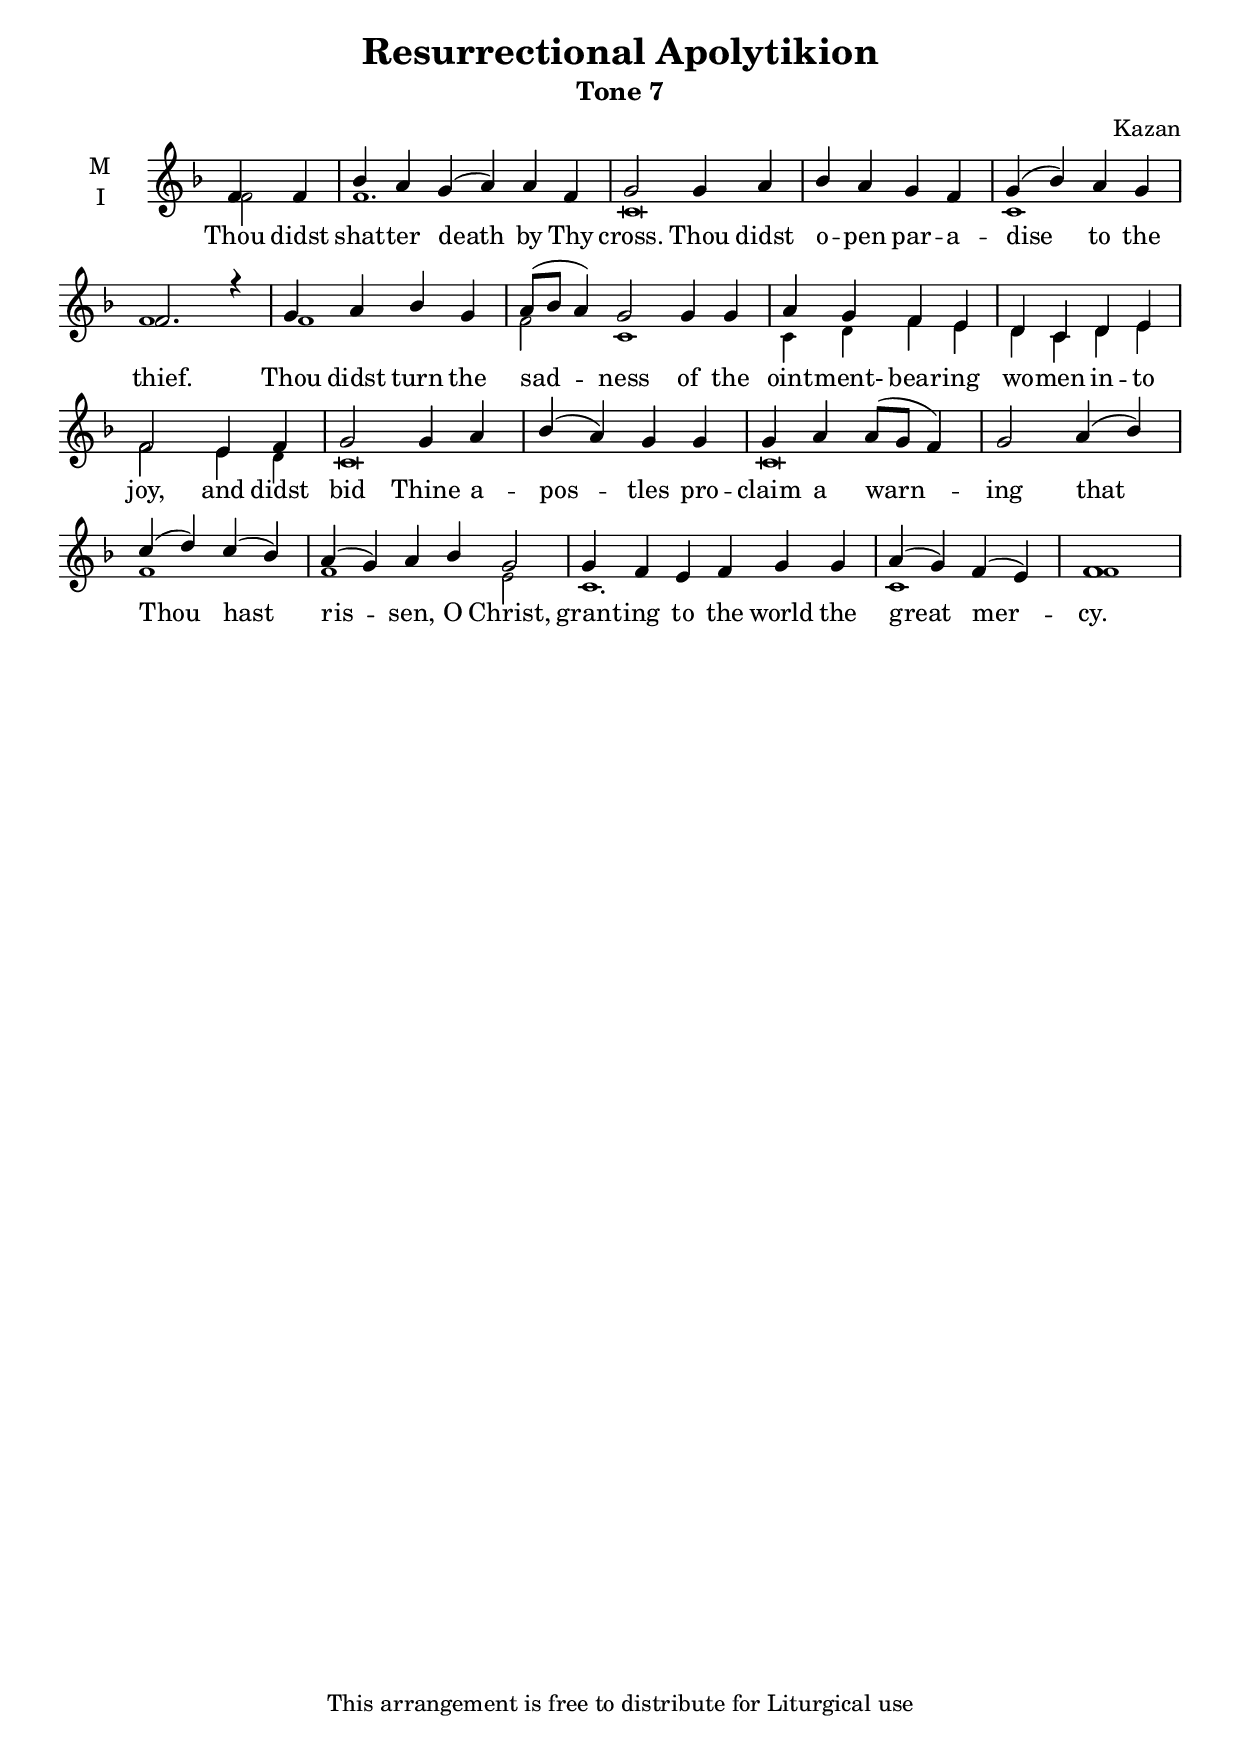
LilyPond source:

\version "2.18.2"

\header {
  title = "Resurrectional Apolytikion"
  subtitle = "Tone 7"
  subsubtitle = ""
  composer = "Kazan"
  arranger = ""
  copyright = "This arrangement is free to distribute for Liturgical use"
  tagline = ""
}
\version "2.18.2"

fourbm=\set Timing.measureLength = #(ly:make-moment 4/4)
sixbm= \set Timing.measureLength = #(ly:make-moment 6/4)

global = {
  \time 6/4 % Starts with
  \key f \major
}

lyricText = \lyricmode {
  Thou didst shat -- ter death by Thy cross.
  Thou didst o -- pen par -- a -- dise to the thief.
  Thou didst turn the sad -- ness
  of the oint -- ment- bear -- ing wo -- men in -- to joy,
  and didst bid Thine a -- pos -- tles pro -- claim a warn -- ing
  that Thou hast ris -- sen, O Christ,
  grant -- ing to the world the great mer -- cy.
}

melody = \relative g' {
  \global % Leave these here for key to display
  \partial 2 f4 f | bes a g( a) a f |\fourbm g2 g4 a |
  bes a g f | g( bes) a g | f2. r4 |
  g4 a bes g | \sixbm a8( bes a4) g2
  g4 g | \fourbm a4 g f e | d c d e | f2
  e4 f | g2 g4 a | bes( a) g g | g a a8( g f4) | g2
  a4( bes) | c( d) c( bes) | \sixbm a( g) a bes g2 |
  g4 f e f g g | \fourbm a( g) f( e) | f1
}

ison = \relative c' {
  \global % Leave these here for key to display
  \tiny
  \partial 2 f2 f1. c\breve
  c1 f1 f1 f2 c1 c4 d f e4 d c d e f2
  e4 d c\breve c\breve
  f1 f1 e2 c1. c1 f1
}

\score {
  \new ChoirStaff <<
    \new Staff \with {
      % Setting the accidentalStyle to modern-voice-cautionary results in
      % explicitly printing the cancellation of sharps/flats, even if
      % a bar-line passes.  It prints these cancellations in brackets.
      \accidentalStyle StaffGroup.modern-voice-cautionary
      midiInstrument = "choir aahs"
      instrumentName = \markup \center-column { M I }
    } <<
      \new Voice = "melody" { \voiceOne \melody }
      \new Voice = "ison" { \voiceTwo \ison }
    >>
    \new Lyrics \with {
      \override VerticalAxisGroup #'staff-affinity = #CENTER
    } \lyricsto "melody" \lyricText

  >>
  \layout {
    \context {
      \Staff
      \remove "Time_signature_engraver"
    }
    \context {
      \Score
      \omit BarNumber
    }
  }
  \midi { \tempo 4 = 200
          \context {
            \Voice
            \remove "Dynamic_performer"
    }
  }
}

